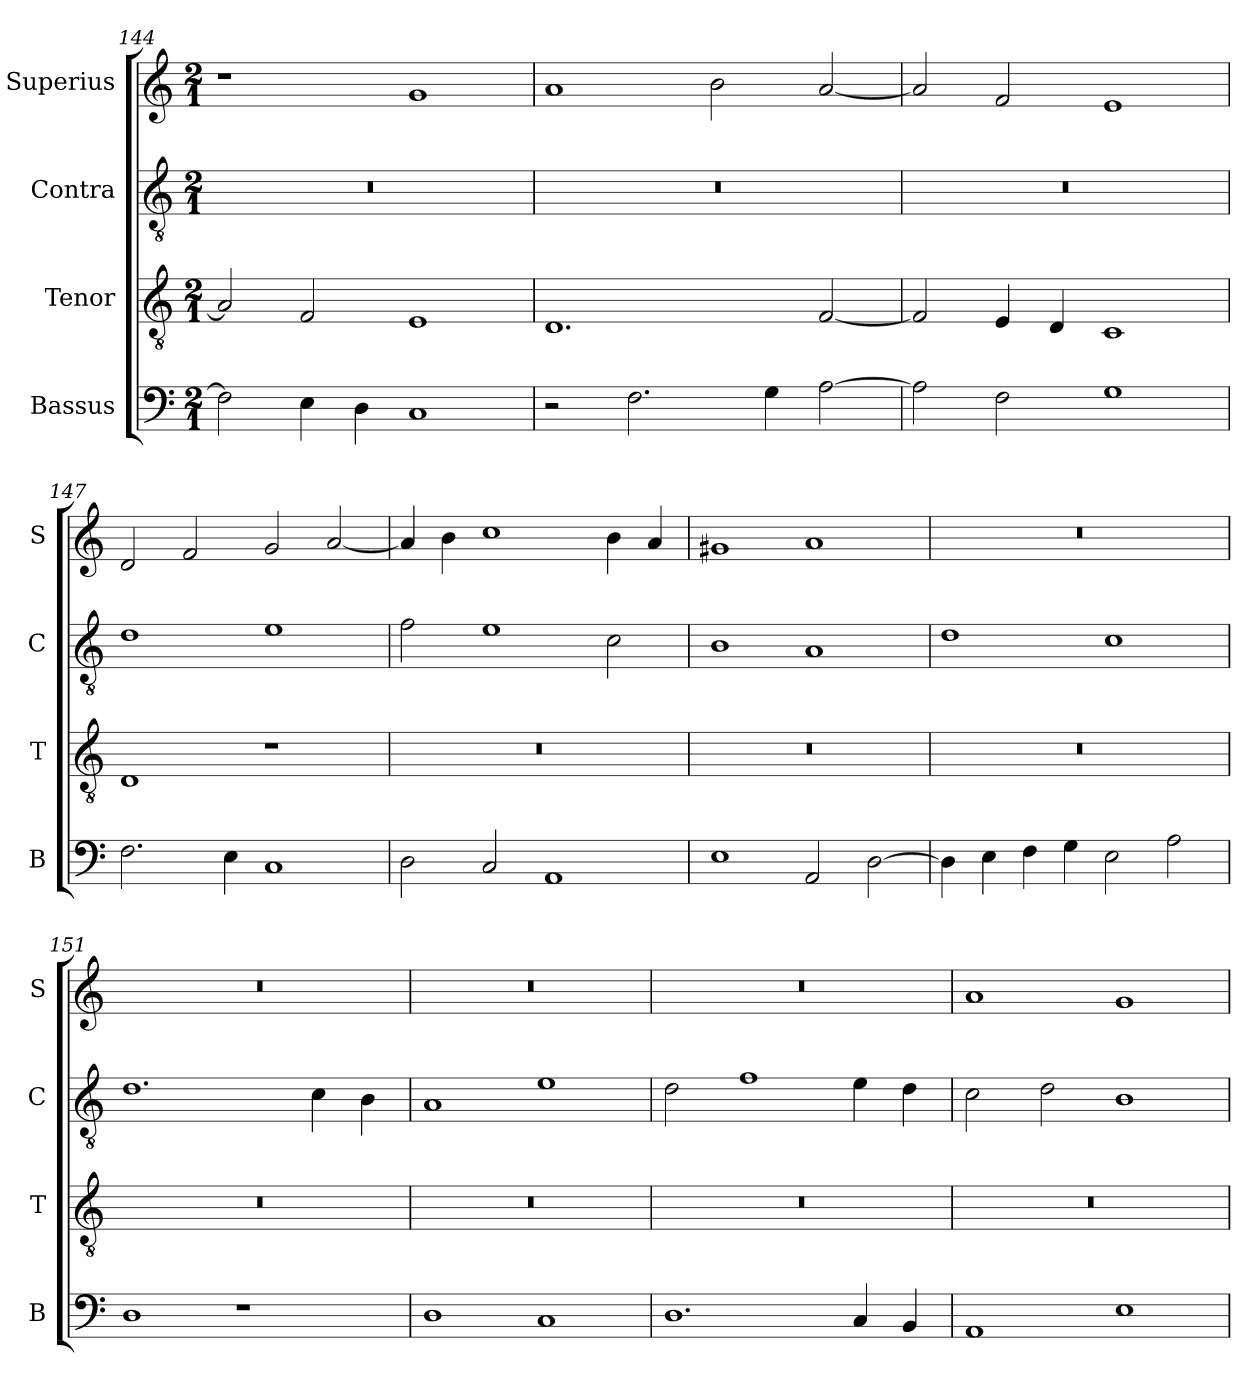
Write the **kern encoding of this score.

**kern	**kern	**kern	**kern
*part4	*part3	*part2	*part1
*staff4	*staff3	*staff2	*staff1
*I"Bassus	*I"Tenor	*I"Contra	*I"Superius
*I'B	*I'T	*I'C	*I'S
*clefF4	*clefGv2	*clefGv2	*clefG2
*k[]	*k[]	*k[]	*k[]
*M2/1	*M2/1	*M2/1	*M2/1
=144	=144	=144	=144
2F\]	2A/]	0r	1r
4E\	2F/	.	.
4D\	.	.	.
1C	1E	.	1g
=145	=145	=145	=145
2r	1.D	0r	1a
2.F\	.	.	.
.	.	.	2b\
4G\	.	.	.
[2A\	[2F/	.	[2a/
=146	=146	=146	=146
2A\]	2F/]	0r	2a/]
2F\	4E/	.	2f/
.	4D/	.	.
1G	1C	.	1e
=147	=147	=147	=147
2.F\	1D	1d	2d/
.	.	.	2f/
4E\	.	.	.
1C	1r	1e	2g/
.	.	.	[2a/
=148	=148	=148	=148
2D\	0r	2f\	4a/]
.	.	.	4b\
2C/	.	1e	1cc
1AA	.	.	.
.	.	2c\	4b\
.	.	.	4a/
=149	=149	=149	=149
1E	0r	1B	1g#X
2AA/	.	1A	1a
[2D\	.	.	.
=150	=150	=150	=150
4D\]	0r	1d	0r
4E\	.	.	.
4F\	.	.	.
4G\	.	.	.
2E\	.	1c	.
2A\	.	.	.
=151	=151	=151	=151
1D	0r	1.d	0r
1r	.	.	.
.	.	4c\	.
.	.	4B\	.
=152	=152	=152	=152
1D	0r	1A	0r
1C	.	1e	.
=153	=153	=153	=153
1.D	0r	2d\	0r
.	.	1f	.
4C/	.	4e\	.
4BB/	.	4d\	.
=154	=154	=154	=154
1AA	0r	2c\	1a
.	.	2d\	.
1E	.	1B	1g
=	=	=	=
*-	*-	*-	*-
